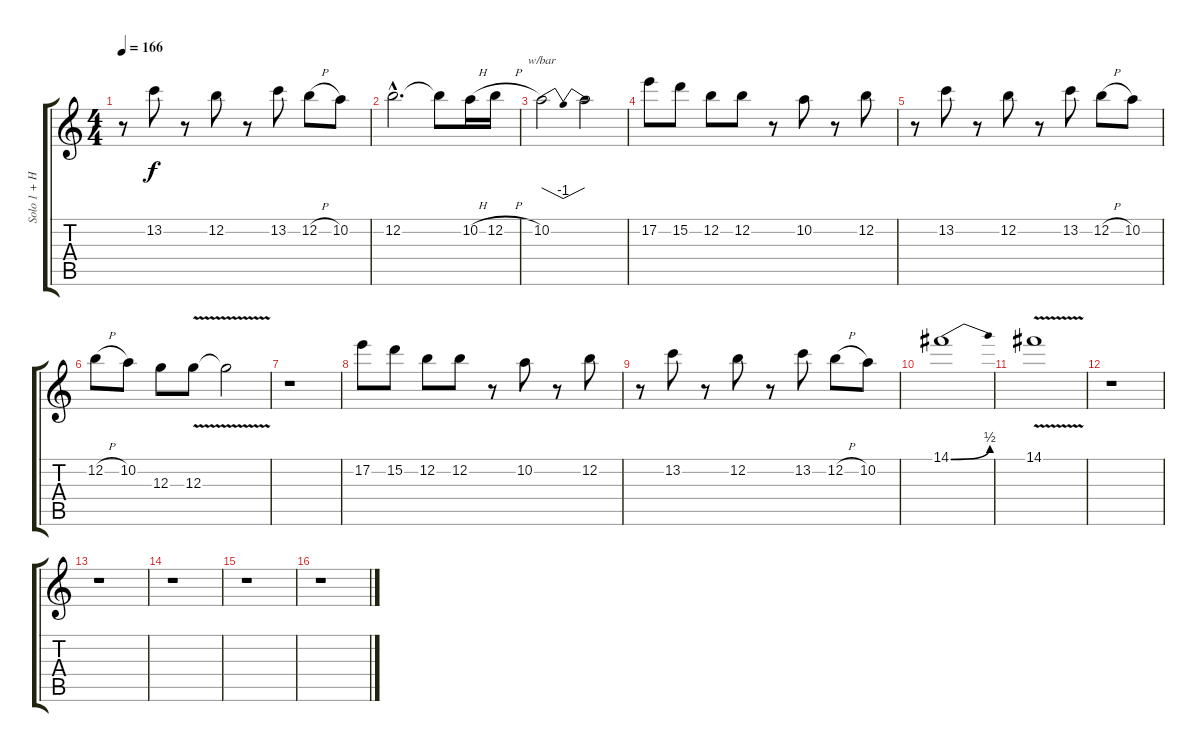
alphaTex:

\track ("Solo 1 + Harmonisé" "Solo 1 + H") {instrument distortionguitar}
\staff {score tabs}
\tuning (E4 B3 G3 D3 A2 E2) {hide}
\ts (4 4)
\tempo 166
\clef g2
\ks c
r.8{dy f} 13.2.8 r.8 12.2.8 r.8 13.2.8 12.2{h}.8 10.2.8 |
12.2{hac}.2{d} 12.2{t}.8 10.2{h}.16 12.2{h}.16 |
10.2.2{tbe (dip default 0 0 30 -4 60 0)} 10.2{t}.2 |
17.2.8 15.2.8 12.2.8 12.2.8 r.8 10.2.8 r.8 12.2.8 |
r.8 13.2.8 r.8 12.2.8 r.8 13.2.8 12.2{h}.8 10.2.8 |
12.2{h}.8 10.2.8 12.3.8 12.3{v}.8 12.3{t}.2 |
r.1 |
17.2.8 15.2.8 12.2.8 12.2.8 r.8 10.2.8 r.8 12.2.8 |
r.8 13.2.8 r.8 12.2.8 r.8 13.2.8 12.2{h}.8 10.2.8 |
14.1{be (bend 0 0 60 2)}.1 |
14.1{v}.1 |
r.1 |
r.1 |
r.1 |
r.1 |
r.1
